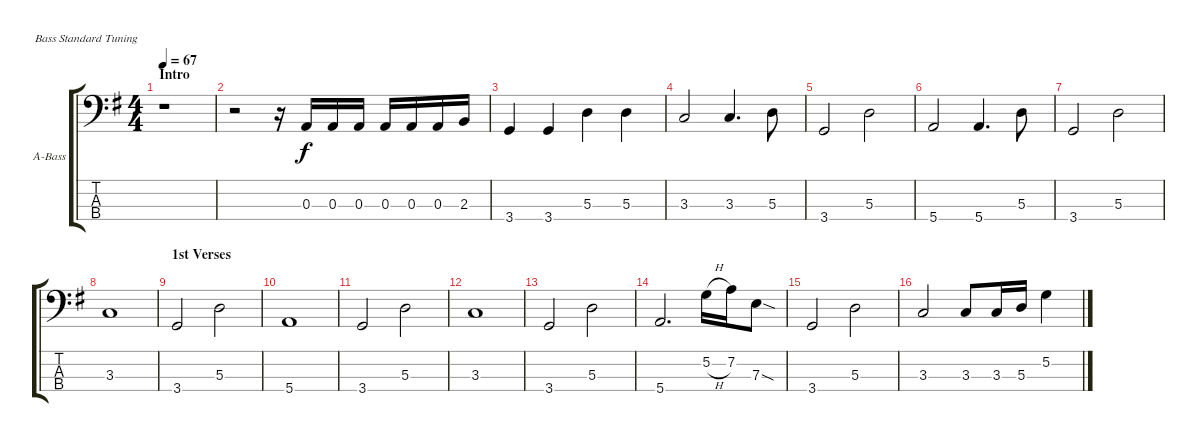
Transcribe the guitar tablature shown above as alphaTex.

\bracketExtendMode groupsimilarinstruments
\firstSystemTrackNameOrientation horizontal
\otherSystemsTrackNameOrientation horizontal
\track ("Bass 1" "A-Bass") {instrument acousticgrandpiano}
\staff {score tabs}
\tuning (G2 D2 A1 E1)
\displaytranspose 12
\ts (4 4)
\beaming (8 2 2 2 2)
\section ("" "Intro")
\tempo 67
\clef f4
\ks g
r.1{dy f instrument acousticgrandpiano} |
r.2 r.16 0.3.16 0.3.16 0.3.16 0.3.16 0.3.16 0.3.16 2.3.16 |
3.4.4 3.4.4 5.3.4 5.3.4 |
3.3.2 3.3.4{d} 5.3.8 |
3.4.2 5.3.2 |
5.4.2 5.4.4{d} 5.3.8 |
3.4.2 5.3.2 |
3.3.1 |
\section ("" "1st Verses")
3.4.2 5.3.2 |
5.4.1 |
3.4.2 5.3.2 |
3.3.1 |
3.4.2 5.3.2 |
5.4.2{d} 5.2{h}.16 7.2.16 7.3{sod}.8 |
3.4.2 5.3.2 |
3.3.2 3.3.8 3.3.16 5.3.16 5.2.4
